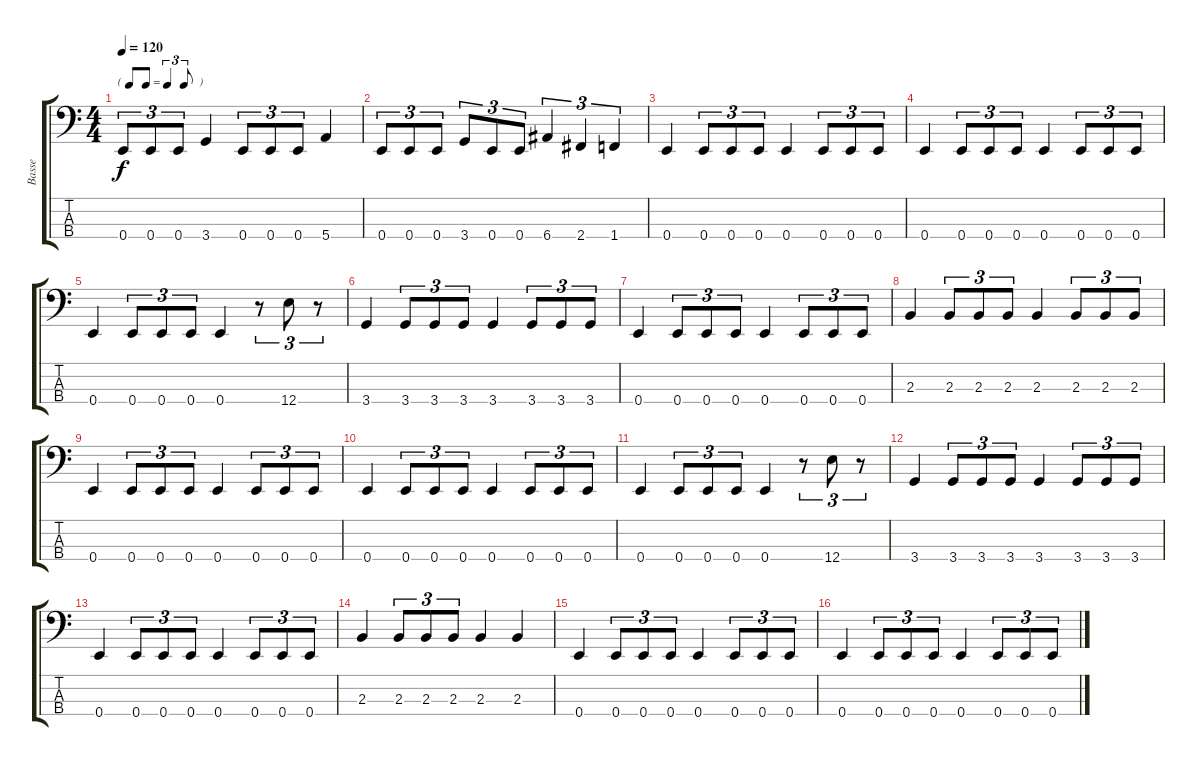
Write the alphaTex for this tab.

\track ("Basse" "Basse") {instrument electricbasspick}
\staff {score tabs}
\tuning (G2 D2 A1 E1) {hide}
\ts (4 4)
\tf triplet8th
\tempo 120
\clef f4
\ks c
0.4.8{tu (3 2) dy f} 0.4.8{tu (3 2)} 0.4.8{tu (3 2)} 3.4.4 0.4.8{tu (3 2)} 0.4.8{tu (3 2)} 0.4.8{tu (3 2)} 5.4.4 |
0.4.8{tu (3 2)} 0.4.8{tu (3 2)} 0.4.8{tu (3 2)} 3.4.8{tu (3 2)} 0.4.8{tu (3 2)} 0.4.8{tu (3 2)} 6.4.4{tu (3 2)} 2.4.4{tu (3 2)} 1.4.4{tu (3 2)} |
0.4.4 0.4.8{tu (3 2)} 0.4.8{tu (3 2)} 0.4.8{tu (3 2)} 0.4.4 0.4.8{tu (3 2)} 0.4.8{tu (3 2)} 0.4.8{tu (3 2)} |
0.4.4 0.4.8{tu (3 2)} 0.4.8{tu (3 2)} 0.4.8{tu (3 2)} 0.4.4 0.4.8{tu (3 2)} 0.4.8{tu (3 2)} 0.4.8{tu (3 2)} |
0.4.4 0.4.8{tu (3 2)} 0.4.8{tu (3 2)} 0.4.8{tu (3 2)} 0.4.4 r.8{tu (3 2)} 12.4.8{tu (3 2)} r.8{tu (3 2)} |
3.4.4 3.4.8{tu (3 2)} 3.4.8{tu (3 2)} 3.4.8{tu (3 2)} 3.4.4 3.4.8{tu (3 2)} 3.4.8{tu (3 2)} 3.4.8{tu (3 2)} |
0.4.4 0.4.8{tu (3 2)} 0.4.8{tu (3 2)} 0.4.8{tu (3 2)} 0.4.4 0.4.8{tu (3 2)} 0.4.8{tu (3 2)} 0.4.8{tu (3 2)} |
2.3.4 2.3.8{tu (3 2)} 2.3.8{tu (3 2)} 2.3.8{tu (3 2)} 2.3.4 2.3.8{tu (3 2)} 2.3.8{tu (3 2)} 2.3.8{tu (3 2)} |
0.4.4 0.4.8{tu (3 2)} 0.4.8{tu (3 2)} 0.4.8{tu (3 2)} 0.4.4 0.4.8{tu (3 2)} 0.4.8{tu (3 2)} 0.4.8{tu (3 2)} |
0.4.4 0.4.8{tu (3 2)} 0.4.8{tu (3 2)} 0.4.8{tu (3 2)} 0.4.4 0.4.8{tu (3 2)} 0.4.8{tu (3 2)} 0.4.8{tu (3 2)} |
0.4.4 0.4.8{tu (3 2)} 0.4.8{tu (3 2)} 0.4.8{tu (3 2)} 0.4.4 r.8{tu (3 2)} 12.4.8{tu (3 2)} r.8{tu (3 2)} |
3.4.4 3.4.8{tu (3 2)} 3.4.8{tu (3 2)} 3.4.8{tu (3 2)} 3.4.4 3.4.8{tu (3 2)} 3.4.8{tu (3 2)} 3.4.8{tu (3 2)} |
0.4.4 0.4.8{tu (3 2)} 0.4.8{tu (3 2)} 0.4.8{tu (3 2)} 0.4.4 0.4.8{tu (3 2)} 0.4.8{tu (3 2)} 0.4.8{tu (3 2)} |
2.3.4 2.3.8{tu (3 2)} 2.3.8{tu (3 2)} 2.3.8{tu (3 2)} 2.3.4 2.3.4 |
0.4.4 0.4.8{tu (3 2)} 0.4.8{tu (3 2)} 0.4.8{tu (3 2)} 0.4.4 0.4.8{tu (3 2)} 0.4.8{tu (3 2)} 0.4.8{tu (3 2)} |
0.4.4 0.4.8{tu (3 2)} 0.4.8{tu (3 2)} 0.4.8{tu (3 2)} 0.4.4 0.4.8{tu (3 2)} 0.4.8{tu (3 2)} 0.4.8{tu (3 2)}
